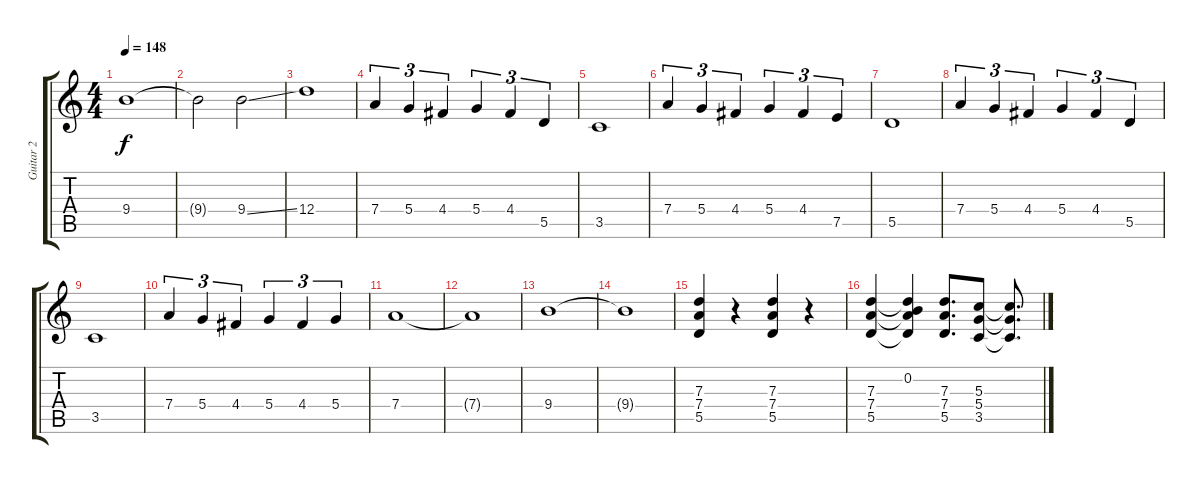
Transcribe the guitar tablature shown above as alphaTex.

\track ("Guitar 2" "Guitar 2") {instrument distortionguitar}
\staff {score tabs}
\tuning (E4 B3 G3 D3 A2 E2) {hide}
\ts (4 4)
\tempo 148
\clef g2
\ks c
9.4.1{dy f} |
9.4{t}.2 9.4{ss}.2 |
12.4.1 |
7.4.4{tu (3 2)} 5.4.4{tu (3 2)} 4.4.4{tu (3 2)} 5.4.4{tu (3 2)} 4.4.4{tu (3 2)} 5.5.4{tu (3 2)} |
3.5.1 |
7.4.4{tu (3 2)} 5.4.4{tu (3 2)} 4.4.4{tu (3 2)} 5.4.4{tu (3 2)} 4.4.4{tu (3 2)} 7.5.4{tu (3 2)} |
5.5.1 |
7.4.4{tu (3 2)} 5.4.4{tu (3 2)} 4.4.4{tu (3 2)} 5.4.4{tu (3 2)} 4.4.4{tu (3 2)} 5.5.4{tu (3 2)} |
3.5.1 |
7.4.4{tu (3 2)} 5.4.4{tu (3 2)} 4.4.4{tu (3 2)} 5.4.4{tu (3 2)} 4.4.4{tu (3 2)} 5.4.4{tu (3 2)} |
7.4.1 |
7.4{t}.1 |
9.4.1 |
9.4{t}.1 |
(7.3 7.4 5.5).4 r.4 (7.3 7.4 5.5).4 r.4 |
(7.3 7.4 5.5).4 (0.2 7.3{t} 7.4{t} 5.5{t}).4 (7.3 7.4 5.5).8{d} (5.3 5.4 3.5).8 (5.3{t} 5.4{t} 3.5{t}).8{d}
